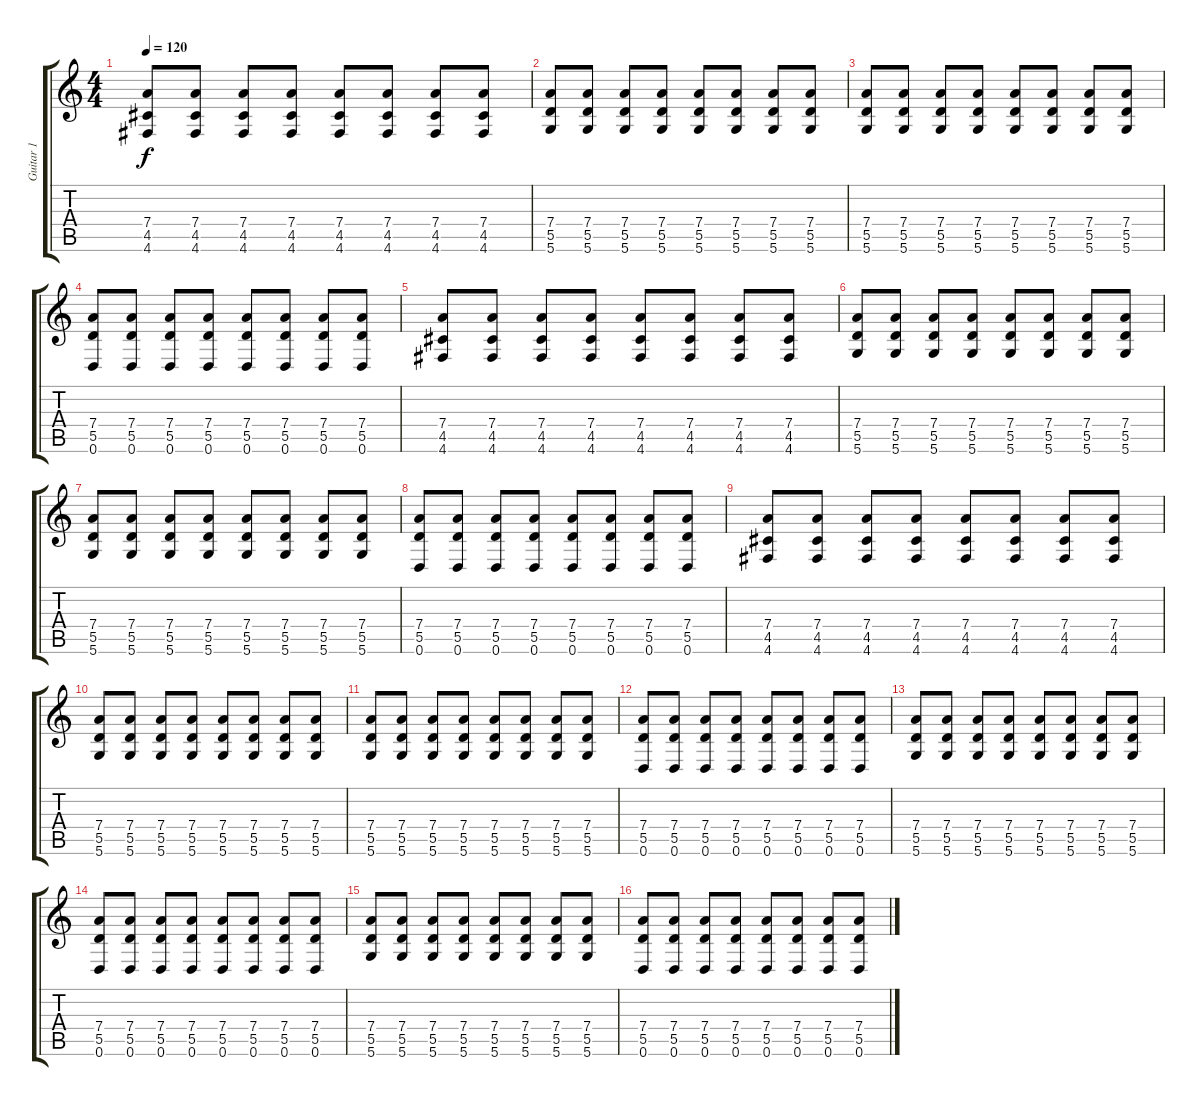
\track ("Guitar 1" "Guitar 1") {instrument electricguitarclean}
\staff {score tabs}
\tuning (E4 B3 G3 D3 A2 D2) {hide}
\ts (4 4)
\tempo 120
\clef g2
\ks c
(7.4 4.5 4.6).8{dy f} (7.4 4.5 4.6).8 (7.4 4.5 4.6).8 (7.4 4.5 4.6).8 (7.4 4.5 4.6).8 (7.4 4.5 4.6).8 (7.4 4.5 4.6).8 (7.4 4.5 4.6).8 |
(7.4 5.5 5.6).8 (7.4 5.5 5.6).8 (7.4 5.5 5.6).8 (7.4 5.5 5.6).8 (7.4 5.5 5.6).8 (7.4 5.5 5.6).8 (7.4 5.5 5.6).8 (7.4 5.5 5.6).8 |
(7.4 5.5 5.6).8 (7.4 5.5 5.6).8 (7.4 5.5 5.6).8 (7.4 5.5 5.6).8 (7.4 5.5 5.6).8 (7.4 5.5 5.6).8 (7.4 5.5 5.6).8 (7.4 5.5 5.6).8 |
(7.4 5.5 0.6).8 (7.4 5.5 0.6).8 (7.4 5.5 0.6).8 (7.4 5.5 0.6).8 (7.4 5.5 0.6).8 (7.4 5.5 0.6).8 (7.4 5.5 0.6).8 (7.4 5.5 0.6).8 |
(7.4 4.5 4.6).8 (7.4 4.5 4.6).8 (7.4 4.5 4.6).8 (7.4 4.5 4.6).8 (7.4 4.5 4.6).8 (7.4 4.5 4.6).8 (7.4 4.5 4.6).8 (7.4 4.5 4.6).8 |
(7.4 5.5 5.6).8 (7.4 5.5 5.6).8 (7.4 5.5 5.6).8 (7.4 5.5 5.6).8 (7.4 5.5 5.6).8 (7.4 5.5 5.6).8 (7.4 5.5 5.6).8 (7.4 5.5 5.6).8 |
(7.4 5.5 5.6).8 (7.4 5.5 5.6).8 (7.4 5.5 5.6).8 (7.4 5.5 5.6).8 (7.4 5.5 5.6).8 (7.4 5.5 5.6).8 (7.4 5.5 5.6).8 (7.4 5.5 5.6).8 |
(7.4 5.5 0.6).8 (7.4 5.5 0.6).8 (7.4 5.5 0.6).8 (7.4 5.5 0.6).8 (7.4 5.5 0.6).8 (7.4 5.5 0.6).8 (7.4 5.5 0.6).8 (7.4 5.5 0.6).8 |
(7.4 4.5 4.6).8 (7.4 4.5 4.6).8 (7.4 4.5 4.6).8 (7.4 4.5 4.6).8 (7.4 4.5 4.6).8 (7.4 4.5 4.6).8 (7.4 4.5 4.6).8 (7.4 4.5 4.6).8 |
(7.4 5.5 5.6).8 (7.4 5.5 5.6).8 (7.4 5.5 5.6).8 (7.4 5.5 5.6).8 (7.4 5.5 5.6).8 (7.4 5.5 5.6).8 (7.4 5.5 5.6).8 (7.4 5.5 5.6).8 |
(7.4 5.5 5.6).8 (7.4 5.5 5.6).8 (7.4 5.5 5.6).8 (7.4 5.5 5.6).8 (7.4 5.5 5.6).8 (7.4 5.5 5.6).8 (7.4 5.5 5.6).8 (7.4 5.5 5.6).8 |
(7.4 5.5 0.6).8 (7.4 5.5 0.6).8 (7.4 5.5 0.6).8 (7.4 5.5 0.6).8 (7.4 5.5 0.6).8 (7.4 5.5 0.6).8 (7.4 5.5 0.6).8 (7.4 5.5 0.6).8 |
(7.4 5.5 5.6).8 (7.4 5.5 5.6).8 (7.4 5.5 5.6).8 (7.4 5.5 5.6).8 (7.4 5.5 5.6).8 (7.4 5.5 5.6).8 (7.4 5.5 5.6).8 (7.4 5.5 5.6).8 |
(7.4 5.5 0.6).8 (7.4 5.5 0.6).8 (7.4 5.5 0.6).8 (7.4 5.5 0.6).8 (7.4 5.5 0.6).8 (7.4 5.5 0.6).8 (7.4 5.5 0.6).8 (7.4 5.5 0.6).8 |
(7.4 5.5 5.6).8 (7.4 5.5 5.6).8 (7.4 5.5 5.6).8 (7.4 5.5 5.6).8 (7.4 5.5 5.6).8 (7.4 5.5 5.6).8 (7.4 5.5 5.6).8 (7.4 5.5 5.6).8 |
(7.4 5.5 0.6).8 (7.4 5.5 0.6).8 (7.4 5.5 0.6).8 (7.4 5.5 0.6).8 (7.4 5.5 0.6).8 (7.4 5.5 0.6).8 (7.4 5.5 0.6).8 (7.4 5.5 0.6).8
